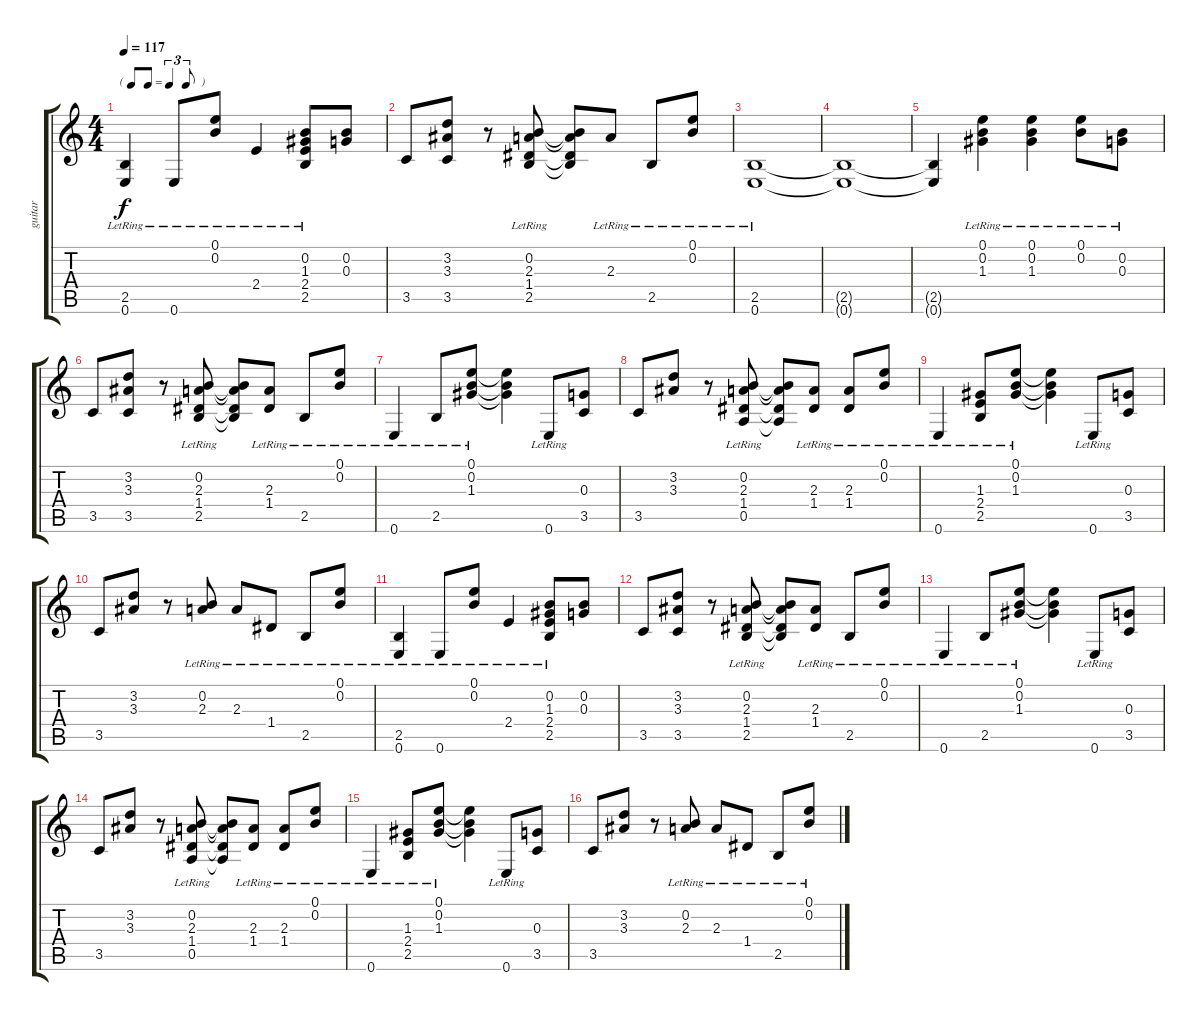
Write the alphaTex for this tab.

\track ("guitar " "guitar ") {instrument electricguitarjazz}
\staff {score tabs}
\tuning (E4 B3 G3 D3 A2 E2) {hide}
\ts (4 4)
\tf triplet8th
\tempo 117
\clef g2
\ks c
(2.5{lr} 0.6{lr}).4{dy f} 0.6{lr}.8 (0.1{lr} 0.2{lr}).8 2.4{lr}.4 (0.2{lr} 1.3{lr} 2.4{lr} 2.5{lr}).8 (0.2 0.3).8 |
3.5.8 (3.2 3.3 3.5).8 r.8 (0.2{lr} 2.3{lr} 1.4{lr} 2.5{lr}).8 (0.2{t} 2.3{t} 1.4{t} 2.5{t}).8 2.3{lr}.8 2.5{lr}.8 (0.1{lr} 0.2{lr}).8 |
(2.5{lr} 0.6{lr}).1 |
(2.5{t} 0.6{t}).1 |
(2.5{t} 0.6{t}).4 (0.1{lr} 0.2{lr} 1.3{lr}).4 (0.1{lr} 0.2{lr} 1.3{lr}).4 (0.1{lr} 0.2{lr}).8 (0.2{lr} 0.3{lr}).8 |
3.5.8 (3.2 3.3 3.5).8 r.8 (0.2{lr} 2.3{lr} 1.4{lr} 2.5{lr}).8 (0.2{t} 2.3{t} 1.4{t} 2.5{t}).8 (2.3{lr} 1.4{lr}).8 2.5{lr}.8 (0.1{lr} 0.2{lr}).8 |
0.6{lr}.4 2.5{lr}.8 (0.1{lr} 0.2{lr} 1.3{lr}).8 (0.1{t} 0.2{t} 1.3{t}).4 0.6{lr}.8 (0.3 3.5).8 |
3.5.8 (3.2 3.3).8 r.8 (0.2{lr} 2.3{lr} 1.4{lr} 0.5{lr}).8 (0.2{t} 2.3{t} 1.4{t} 0.5{t}).8 (2.3{lr} 1.4{lr}).8 (2.3{lr} 1.4{lr}).8 (0.1{lr} 0.2{lr}).8 |
0.6{lr}.4 (1.3{lr} 2.4{lr} 2.5{lr}).8 (0.1{lr} 0.2{lr} 1.3{lr}).8 (0.1{t} 0.2{t} 1.3{t}).4 0.6{lr}.8 (0.3 3.5).8 |
3.5.8 (3.2 3.3).8 r.8 (0.2{lr} 2.3{lr}).8 2.3{lr}.8 1.4{lr}.8 2.5{lr}.8 (0.1{lr} 0.2{lr}).8 |
(2.5{lr} 0.6{lr}).4 0.6{lr}.8 (0.1{lr} 0.2{lr}).8 2.4{lr}.4 (0.2{lr} 1.3{lr} 2.4{lr} 2.5{lr}).8 (0.2 0.3).8 |
3.5.8 (3.2 3.3 3.5).8 r.8 (0.2{lr} 2.3{lr} 1.4{lr} 2.5{lr}).8 (0.2{t} 2.3{t} 1.4{t} 2.5{t}).8 (2.3{lr} 1.4{lr}).8 2.5{lr}.8 (0.1{lr} 0.2{lr}).8 |
0.6{lr}.4 2.5{lr}.8 (0.1{lr} 0.2{lr} 1.3{lr}).8 (0.1{t} 0.2{t} 1.3{t}).4 0.6{lr}.8 (0.3 3.5).8 |
3.5.8 (3.2 3.3).8 r.8 (0.2{lr} 2.3{lr} 1.4{lr} 0.5{lr}).8 (0.2{t} 2.3{t} 1.4{t} 0.5{t}).8 (2.3{lr} 1.4{lr}).8 (2.3{lr} 1.4{lr}).8 (0.1{lr} 0.2{lr}).8 |
0.6{lr}.4 (1.3{lr} 2.4{lr} 2.5{lr}).8 (0.1{lr} 0.2{lr} 1.3{lr}).8 (0.1{t} 0.2{t} 1.3{t}).4 0.6{lr}.8 (0.3 3.5).8 |
3.5.8 (3.2 3.3).8 r.8 (0.2{lr} 2.3{lr}).8 2.3{lr}.8 1.4{lr}.8 2.5{lr}.8 (0.1{lr} 0.2{lr}).8
